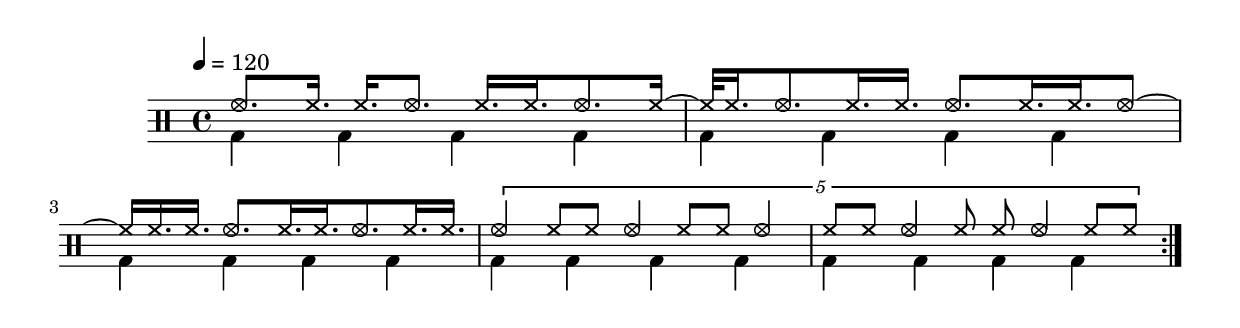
Drums =
  \new DrumStaff {
    \tempo 4 = 120
    \time 4/4
    \repeat volta 4 {
      \drummode <<
        \new DrumVoice { \voiceOne
          hhho8. hh16. hh hhho8. hh16. hh hhho8. hh16~ |
          hh32 hh16. hhho8. hh16. hh hhho8. hh16. hh hhho8~ |
          hh16 hh16. hh hhho8. hh16. hh16. hhho8. hh16. hh |
          \tuplet 5/4 {
            hhho4 hh8 hh hhho4 hh8 hh hhho4 |
            hh8 hh hhho4 hh8 hh hhho4 hh8 hh |
          }
        }
        \new DrumVoice { \voiceTwo
          \repeat unfold 5 { bd4 bd bd bd | }
        }
      >>
    }
  }

\score {
  \Drums
  \layout {}
}
\score {
  \unfoldRepeats \Drums 
  \midi {}
}
